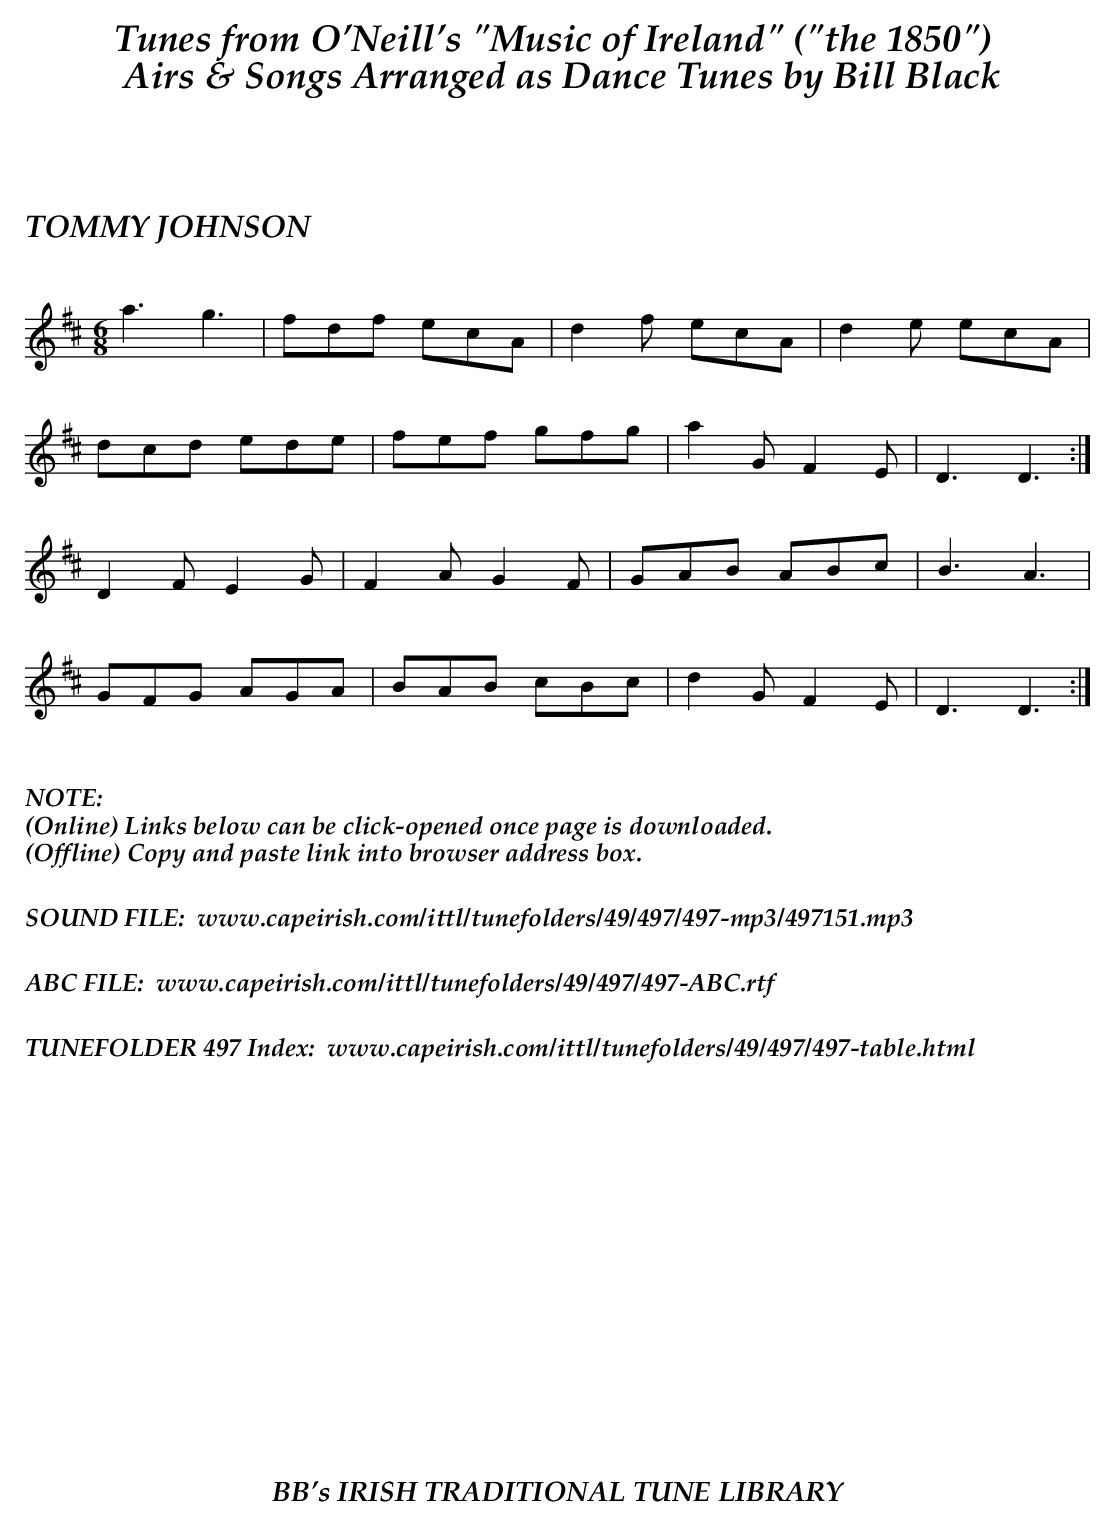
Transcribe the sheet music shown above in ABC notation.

X:1
T:TOMMY JOHNSON
in either the O'Neill or O'Sullivan collections of his tunes (by
this name, at any rate). I'm not sure why it's in this section of
ONMI and not in the Jig section (or in the Carolan section).
M:6/8
L:1/8
K:D
a3 g3|fdf ecA|d2f ecA|d2e ecA|
dcd ede|fef gfg|a2G F2E|D3D3:|
D2F E2G|F2A G2F|GAB ABc|B3A3|
GFG AGA|BAB cBc|d2G F2E|D3D3:|
%%vskip .3in
%%textoption left
%%textfont "Palatino-BoldItalic" 16
%%begintext
%%NOTE:
(Online) Links below can be click-opened once page is downloaded.
(Offline) Copy and paste link into browser address box.
%%
%%
SOUND FILE:  www.capeirish.com/ittl/tunefolders/49/497/497-mp3/497151.mp3
%%
%%
ABC FILE:  www.capeirish.com/ittl/tunefolders/49/497/497-ABC.rtf
%%
%%
TUNEFOLDER 497 Index:  www.capeirish.com/ittl/tunefolders/49/497/497-table.html
